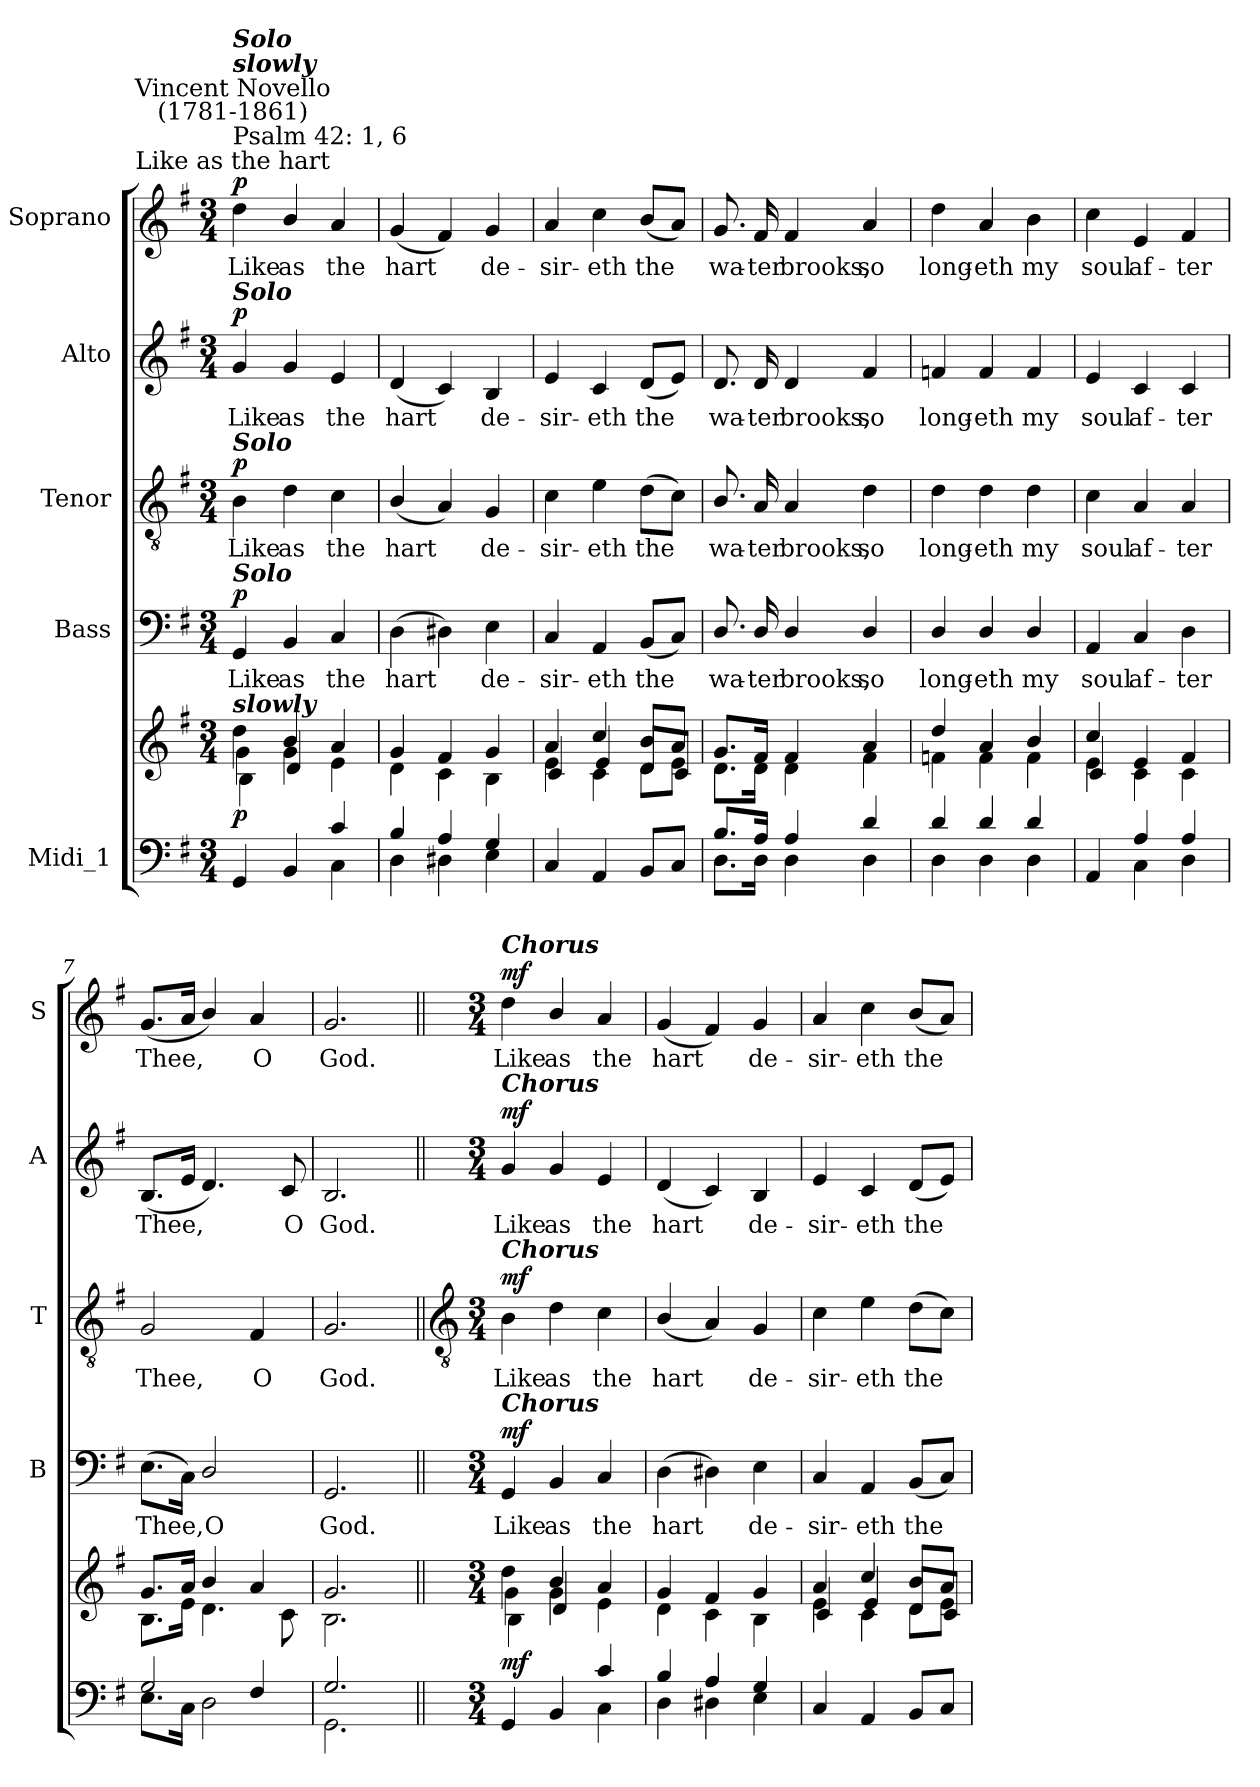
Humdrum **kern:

**kern	**kern	**dynam	**kern	**text	**dynam	**kern	**text	**dynam	**kern	**text	**dynam	**kern	**text	**dynam
*part5	*part5	*part5	*part4	*part4	*part4	*part3	*part3	*part3	*part2	*part2	*part2	*part1	*part1	*part1
*staff6	*staff5	*staff5/6	*staff4	*staff4	*staff4	*staff3	*staff3	*staff3	*staff2	*staff2	*staff2	*staff1	*staff1	*staff1
*I"Midi_1	*	*	*I"Bass	*	*	*I"Tenor	*	*	*I"Alto	*	*	*I"Soprano	*	*
*	*	*	*I'B	*	*	*I'T	*	*	*I'A	*	*	*I'S	*	*
*clefF4	*clefG2	*	*clefF4	*	*	*clefGv2	*	*	*clefG2	*	*	*clefG2	*	*
*k[f#]	*k[f#]	*	*k[f#]	*	*	*k[f#]	*	*	*k[f#]	*	*	*k[f#]	*	*
*G:	*G:	*	*G:	*	*	*G:	*	*	*G:	*	*	*G:	*	*
*M3/4	*M3/4	*	*M3/4	*	*	*M3/4	*	*	*M3/4	*	*	*M3/4	*	*
=1	=1	=1	=1	=1	=1	=1	=1	=1	=1	=1	=1	=1	=1	=1
*^	*^	*	*	*	*	*	*	*	*	*	*	*	*	*
*	*	*	*^	*	*	*	*	*	*	*	*	*	*	*	*	*
!	!	!	!	!	!	!	!	!	!	!	!	!	!	!	!LO:TX:a:cj:t=Like as the hart	!	!
!	!	!	!	!	!	!	!	!	!	!	!	!	!	!	!LO:TX:a:t=Psalm 42&colon; 1, 6	!	!
!	!	!	!	!	!	!	!	!	!	!	!	!	!	!	!LO:TX:a:cj:t=Vincent Novello\n(1781-1861)	!	!
!	!	!	!	!	!	!	!	!	!	!	!	!	!	!	!LO:TX:a:Bi:t=slowly	!	!
!	!	!	!	!	!	!	!	!	!	!	!	!	!	!	!LO:TX:a:Bi:t=Solo	!	!
!	!	!	!	!	!	!	!	!	!	!	!	!LO:TX:a:Bi:t=Solo	!	!	!	!	!
!	!	!	!	!	!	!	!	!	!LO:TX:a:Bi:t=Solo	!	!	!	!	!	!	!	!
!	!	!	!	!	!	!LO:TX:a:Bi:t=Solo	!	!	!	!	!	!	!	!	!	!	!
!	!	!LO:TX:a:Bi:t=slowly	!	!	!	!	!	!	!	!	!	!	!	!	!	!	!
!	!	!	!	!	!LO:DY:b	!	!LO:LY:b	!LO:DY:b	!	!LO:LY:b	!LO:DY:b	!	!LO:LY:b	!LO:DY:b	!	!LO:LY:b	!LO:DY:b
2ryy	4GG	4dd\	4g\	4B\	p	4GG	Like	p	4B	Like	p	4g	Like	p	4dd\	Like	p
!	!	!	!	!	!	!	!LO:LY:b	!	!	!LO:LY:b	!	!	!LO:LY:b	!	!	!LO:LY:b	!
.	4BB	4b/	4g	4d	.	4BB	as	.	4d	as	.	4g	as	.	4b/	as	.
!	!	!	!	!	!	!	!LO:LY:b	!	!	!LO:LY:b	!	!	!LO:LY:b	!	!	!LO:LY:b	!
4c	4C\	4a	4e	4ryy	.	4C	the	.	4c	the	.	4e	the	.	4a	the	.
=2	=2	=2	=2	=2	=2	=2	=2	=2	=2	=2	=2	=2	=2	=2	=2	=2	=2
!	!	!	!	!	!	!	!LO:LY:b	!	!	!LO:LY:b	!	!	!LO:LY:b	!	!	!LO:LY:b	!
*	*	*	*v	*v	*	*	*	*	*	*	*	*	*	*	*	*	*
4B	4D	4g	4d	.	(>4D	hart	.	(<4B/	hart	.	(<4d	hart	.	(<4g	hart	.
4A	4D#X	4f#	4c	.	4D#X)	.	.	4A)	.	.	4c)	.	.	4f#)	.	.
!	!	!	!	!	!	!LO:LY:b	!	!	!LO:LY:b	!	!	!LO:LY:b	!	!	!LO:LY:b	!
4G	4E	4g	4B	.	4E	de-	.	4G	de-	.	4B	de-	.	4g	de-	.
=3	=3	=3	=3	=3	=3	=3	=3	=3	=3	=3	=3	=3	=3	=3	=3	=3
*	*	*	*^	*	*	*	*	*	*	*	*	*	*	*	*	*
!	!	!	!	!	!	!	!LO:LY:b	!	!	!LO:LY:b	!	!	!LO:LY:b	!	!	!LO:LY:b	!
*v	*v	*	*	*	*	*	*	*	*	*	*	*	*	*	*	*	*
4C	4a	4e	4c	.	4C	-sir-	.	4c	-sir-	.	4e	-sir-	.	4a	-sir-	.
!	!	!	!	!	!	!LO:LY:b	!	!	!LO:LY:b	!	!	!LO:LY:b	!	!	!LO:LY:b	!
4AA	4cc/	4c	4e	.	4AA	-eth	.	4e	-eth	.	4c	-eth	.	4cc	-eth	.
!	!	!	!	!	!	!LO:LY:b	!	!	!LO:LY:b	!	!	!LO:LY:b	!	!	!LO:LY:b	!
8BBL	8bL	8dL	8dL	.	(<8BBL	the	.	(>8dL	the	.	(<8dL	the	.	(<8b/L	the	.
8CJ	8aJ	8eJ	8cJ	.	8CJ)	.	.	8cJ)	.	.	8eJ)	.	.	8aJ)	.	.
=4	=4	=4	=4	=4	=4	=4	=4	=4	=4	=4	=4	=4	=4	=4	=4	=4
*^	*	*	*	*	*	*	*	*	*	*	*	*	*	*	*	*
!	!	!	!	!	!	!	!LO:LY:b	!	!	!LO:LY:b	!	!	!LO:LY:b	!	!	!LO:LY:b	!
*	*	*	*v	*v	*	*	*	*	*	*	*	*	*	*	*	*	*
8.BL	8.DL	8.gL	8.dL	.	8.D/	wa-	.	8.B/	wa-	.	8.d	wa-	.	8.g	wa-	.
!	!	!	!	!	!	!LO:LY:b	!	!	!LO:LY:b	!	!	!LO:LY:b	!	!	!LO:LY:b	!
16AJ	16DJ	16f#J	16dJ	.	16D/	-ter	.	16A	-ter	.	16d	-ter	.	16f#	-ter	.
!	!	!	!	!	!	!LO:LY:b	!	!	!LO:LY:b	!	!	!LO:LY:b	!	!	!LO:LY:b	!
4A	4D	4f#	4d	.	4D/	brooks,	.	4A	brooks,	.	4d	brooks,	.	4f#	brooks,	.
!	!	!	!	!	!	!LO:LY:b	!	!	!LO:LY:b	!	!	!LO:LY:b	!	!	!LO:LY:b	!
4d	4D	4a	4f#	.	4D/	so	.	4d	so	.	4f#	so	.	4a	so	.
=5	=5	=5	=5	=5	=5	=5	=5	=5	=5	=5	=5	=5	=5	=5	=5	=5
!	!	!	!	!	!	!LO:LY:b	!	!	!LO:LY:b	!	!	!LO:LY:b	!	!	!LO:LY:b	!
4d	4D	4dd	4fn\	.	4D/	long-	.	4d	long-	.	4fn	long-	.	4dd	long-	.
!	!	!	!	!	!	!LO:LY:b	!	!	!LO:LY:b	!	!	!LO:LY:b	!	!	!LO:LY:b	!
4d	4D	4a	4f	.	4D/	-eth	.	4d	-eth	.	4f	-eth	.	4a	-eth	.
!	!	!	!	!	!	!LO:LY:b	!	!	!LO:LY:b	!	!	!LO:LY:b	!	!	!LO:LY:b	!
4d	4D	4b/	4f	.	4D/	my	.	4d	my	.	4f	my	.	4b	my	.
=6	=6	=6	=6	=6	=6	=6	=6	=6	=6	=6	=6	=6	=6	=6	=6	=6
*	*	*	*^	*	*	*	*	*	*	*	*	*	*	*	*	*
!	!	!	!	!	!	!	!LO:LY:b	!	!	!LO:LY:b	!	!	!LO:LY:b	!	!	!LO:LY:b	!
4ryy	4AA	4cc/	4e	4c	.	4AA	soul	.	4c	soul	.	4e	soul	.	4cc	soul	.
!	!	!	!	!	!	!	!LO:LY:b	!	!	!LO:LY:b	!	!	!LO:LY:b	!	!	!LO:LY:b	!
4A	4C\	4e	4c	2ryy	.	4C	af-	.	4A	af-	.	4c	af-	.	4e	af-	.
!	!	!	!	!	!	!	!LO:LY:b	!	!	!LO:LY:b	!	!	!LO:LY:b	!	!	!LO:LY:b	!
4A	4D\	4f#	4c	.	.	4D	-ter	.	4A	-ter	.	4c	-ter	.	4f#	-ter	.
*	*	*	*v	*v	*	*	*	*	*	*	*	*	*	*	*	*	*
=7	=7	=7	=7	=7	=7	=7	=7	=7	=7	=7	=7	=7	=7	=7	=7	=7
!	!	!	!	!	!	!LO:LY:b	!	!	!LO:LY:b	!	!	!LO:LY:b	!	!	!LO:LY:b	!
2G/	8.EL	8.gL	8.BL	.	(>8.EL	Thee,	.	2G	Thee,	.	(<8.BL	Thee,	.	(<8.gL	Thee,	.
.	16CJ	16aJ	16eJ	.	16CJ)	.	.	.	.	.	16eJ	.	.	16aJ	.	.
!	!	!	!	!	!	!LO:LY:b	!	!	!	!	!	!	!	!	!	!
.	2D	4b/	4.d\	.	2D/	O	.	.	.	.	4.d)	.	.	4b/)	.	.
!	!	!	!	!	!	!	!	!	!LO:LY:b	!	!	!	!	!	!LO:LY:b	!
4F#/	.	4a	.	.	.	.	.	4F#	O	.	.	.	.	4a	O	.
!	!	!	!	!	!	!	!	!	!	!	!	!LO:LY:b	!	!	!	!
.	.	.	8c\	.	.	.	.	.	.	.	8c	O	.	.	.	.
=8	=8	=8	=8	=8	=8	=8	=8	=8	=8	=8	=8	=8	=8	=8	=8	=8
!	!	!	!	!	!	!LO:LY:b	!	!	!LO:LY:b	!	!	!LO:LY:b	!	!	!LO:LY:b	!
2.G	2.GG\	2.g	2.B	.	2.GG	God.	.	2.G	God.	.	2.B	God.	.	2.g	God.	.
*	*	*v	*v	*	*	*	*	*	*	*	*	*	*	*	*	*
!!LO:LB:g=z
=9||	=9||	=9||	=9||	=9||	=9||	=9||	=9||	=9||	=9||	=9||	=9||	=9||	=9||	=9||	=9||
*	*	*	*	*	*	*	*clefGv2	*	*	*	*	*	*	*	*
*M3/4	*	*M3/4	*	*M3/4	*	*	*M3/4	*	*	*M3/4	*	*	*M3/4	*	*
*	*	*^	*	*	*	*	*	*	*	*	*	*	*	*	*
*	*	*	*^	*	*	*	*	*	*	*	*	*	*	*	*	*
!	!	!	!	!	!	!	!	!	!	!	!	!	!	!	!LO:TX:a:Bi:t=Chorus	!	!
!	!	!	!	!	!	!	!	!	!	!	!	!LO:TX:a:Bi:t=Chorus	!	!	!	!	!
!	!	!	!	!	!	!	!	!	!LO:TX:a:Bi:t=Chorus	!	!	!	!	!	!	!	!
!	!	!	!	!	!	!LO:TX:a:Bi:t=Chorus	!	!	!	!	!	!	!	!	!	!	!
!	!	!	!	!	!LO:DY:b	!	!LO:LY:b	!LO:DY:b	!	!LO:LY:b	!LO:DY:b	!	!LO:LY:b	!LO:DY:b	!	!LO:LY:b	!LO:DY:b
2ryy	4GG	4dd\	4g\	4B\	mf	4GG	Like	mf	4B	Like	mf	4g	Like	mf	4dd\	Like	mf
!	!	!	!	!	!	!	!LO:LY:b	!	!	!LO:LY:b	!	!	!LO:LY:b	!	!	!LO:LY:b	!
.	4BB	4b/	4g	4d	.	4BB	as	.	4d	as	.	4g	as	.	4b/	as	.
!	!	!	!	!	!	!	!LO:LY:b	!	!	!LO:LY:b	!	!	!LO:LY:b	!	!	!LO:LY:b	!
4c	4C\	4a	4e	4ryy	.	4C	the	.	4c	the	.	4e	the	.	4a	the	.
=10	=10	=10	=10	=10	=10	=10	=10	=10	=10	=10	=10	=10	=10	=10	=10	=10	=10
!	!	!	!	!	!	!	!LO:LY:b	!	!	!LO:LY:b	!	!	!LO:LY:b	!	!	!LO:LY:b	!
*	*	*	*v	*v	*	*	*	*	*	*	*	*	*	*	*	*	*
4B	4D	4g	4d	.	(>4D	hart	.	(<4B/	hart	.	(<4d	hart	.	(<4g	hart	.
4A	4D#X	4f#	4c	.	4D#X)	.	.	4A)	.	.	4c)	.	.	4f#)	.	.
!	!	!	!	!	!	!LO:LY:b	!	!	!LO:LY:b	!	!	!LO:LY:b	!	!	!LO:LY:b	!
4G	4E	4g	4B	.	4E	de-	.	4G	de-	.	4B	de-	.	4g	de-	.
=11	=11	=11	=11	=11	=11	=11	=11	=11	=11	=11	=11	=11	=11	=11	=11	=11
*	*	*	*^	*	*	*	*	*	*	*	*	*	*	*	*	*
!	!	!	!	!	!	!	!LO:LY:b	!	!	!LO:LY:b	!	!	!LO:LY:b	!	!	!LO:LY:b	!
*v	*v	*	*	*	*	*	*	*	*	*	*	*	*	*	*	*	*
4C	4a	4e	4c	.	4C	-sir-	.	4c	-sir-	.	4e	-sir-	.	4a	-sir-	.
!	!	!	!	!	!	!LO:LY:b	!	!	!LO:LY:b	!	!	!LO:LY:b	!	!	!LO:LY:b	!
4AA	4cc/	4c	4e	.	4AA	-eth	.	4e	-eth	.	4c	-eth	.	4cc	-eth	.
!	!	!	!	!	!	!LO:LY:b	!	!	!LO:LY:b	!	!	!LO:LY:b	!	!	!LO:LY:b	!
8BBL	8bL	8dL	8dL	.	(<8BBL	the	.	(>8dL	the	.	(<8dL	the	.	(<8b/L	the	.
8CJ	8aJ	8eJ	8cJ	.	8CJ)	.	.	8cJ)	.	.	8eJ)	.	.	8aJ)	.	.
*	*v	*v	*v	*	*	*	*	*	*	*	*	*	*	*	*	*
=	=	=	=	=	=	=	=	=	=	=	=	=	=	=
*-	*-	*-	*-	*-	*-	*-	*-	*-	*-	*-	*-	*-	*-	*-
